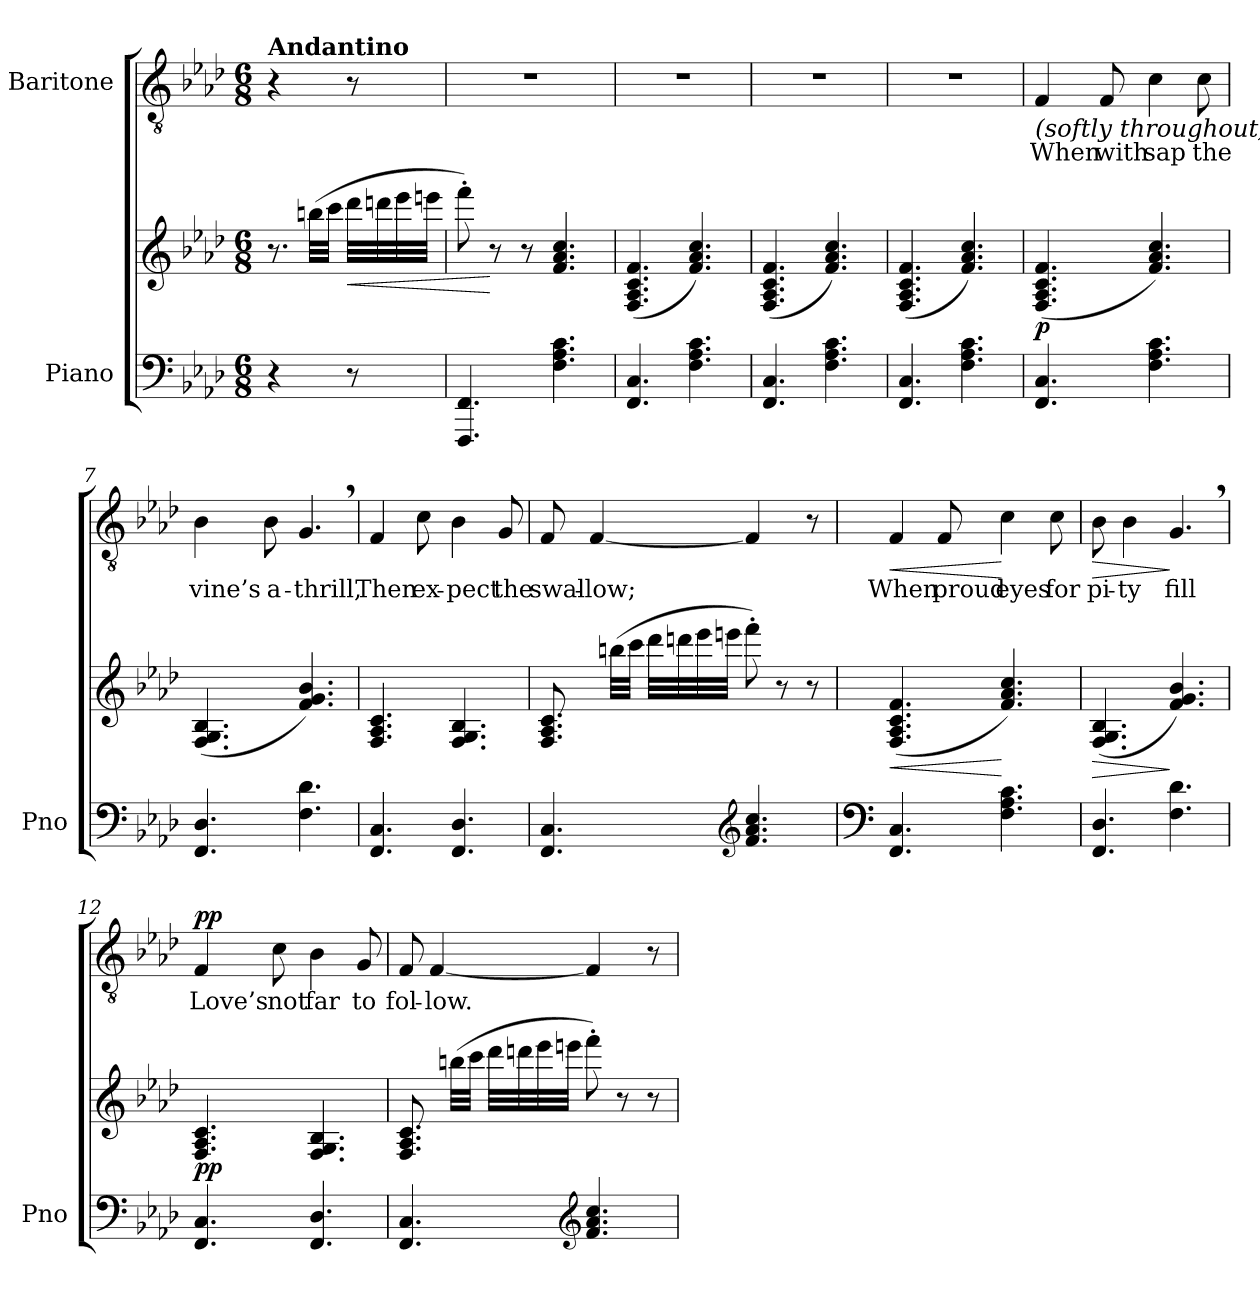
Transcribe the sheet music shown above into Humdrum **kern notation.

**kern	**kern	**dynam	**kern	**text	**dynam
*part2	*part2	*part2	*part1	*part1	*part1
*staff3	*staff2	*staff2/3	*staff1	*staff1	*staff1
*I"Piano	*	*	*I"Baritone	*	*
*I'Pno	*	*	*	*	*
*clefF4	*clefG2	*	*clefGv2	*	*
*k[b-e-a-d-]	*k[b-e-a-d-]	*	*k[b-e-a-d-]	*	*
*M6/8	*M6/8	*	*M6/8	*	*
=1	=1	=1	=1	=1	=1
!	!	!	!LO:TX:a:B:t=Andantino	!	!
4r	8.r	.	4r	.	.
!	!	!LO:DY:b	!	!	!
!	!	!LO:DY:n=1:b	!	!	!
.	(32bbn\LLL	p other-dynamics	.	.	.
.	32ccc\JJJ	.	.	.	.
!	!	!LO:HP:b	!	!	!
8r	32ddd-\LLL	<	8r	.	.
.	32dddn\	.	.	.	.
.	32eee-\	.	.	.	.
.	32eeen\JJJ	.	.	.	.
=2	=2	=2	=2	=2	=2
4.FFF/ 4.FF/	8fff'\)	.	2.r	.	.
.	8r	[	.	.	.
.	8r	.	.	.	.
4.F\ 4.A-\ 4.c\	4.f/ 4.a-/ 4.cc/	.	.	.	.
=3	=3	=3	=3	=3	=3
4.FF/ 4.C/	(>4.F/ 4.A-/ 4.c/ 4.f/	.	2.r	.	.
4.F\ 4.A-\ 4.c\	4.f/ 4.a-/ 4.cc/)	.	.	.	.
!!LO:LB:g=z
=4	=4	=4	=4	=4	=4
4.FF/ 4.C/	(>4.F/ 4.A-/ 4.c/ 4.f/	.	2.r	.	.
4.F\ 4.A-\ 4.c\	4.f/ 4.a-/ 4.cc/)	.	.	.	.
=5	=5	=5	=5	=5	=5
4.FF/ 4.C/	(>4.F/ 4.A-/ 4.c/ 4.f/	.	2.r	.	.
4.F\ 4.A-\ 4.c\	4.f/ 4.a-/ 4.cc/)	.	.	.	.
=6	=6	=6	=6	=6	=6
!	!	!	!LO:TX:b:i:t=(softly throughout)	!	!
!	!	!LO:DY:b	!	!LO:LY:b	!
4.FF/ 4.C/	(>4.F/ 4.A-/ 4.c/ 4.f/	p	4F/	When	.
!	!	!	!	!LO:LY:b	!
.	.	.	8F/	with	.
!	!	!	!	!LO:LY:b	!
4.F\ 4.A-\ 4.c\	4.f/ 4.a-/ 4.cc/)	.	4c\	sap	.
!	!	!	!	!LO:LY:b	!
.	.	.	8c\	the	.
!!LO:LB:g=z
=7	=7	=7	=7	=7	=7
!	!	!	!	!LO:LY:b	!
4.FF/ 4.D-/	(>4.F/ 4.G/ 4.B-/	.	4B-\	vine’s	.
!	!	!	!	!LO:LY:b	!
.	.	.	8B-\	a-	.
!	!	!	!	!LO:LY:b	!
4.F\ 4.d-\	4.f/ 4.g/ 4.b-/)	.	4.G,/	-thrill,	.
=8	=8	=8	=8	=8	=8
!	!	!	!	!LO:LY:b	!
4.FF/ 4.C/	4.F/ 4.A-/ 4.c/	.	4F/	Then	.
!	!	!	!	!LO:LY:b	!
.	.	.	8c\	ex-	.
!	!	!	!	!LO:LY:b	!
4.FF/ 4.D-/	4.F/ 4.G/ 4.B-/	.	4B-\	-pect	.
!	!	!	!	!LO:LY:b	!
.	.	.	8G/	the	.
=9	=9	=9	=9	=9	=9
!	!	!	!	!LO:LY:b	!
4.FF/ 4.C/	8.F/ 8.A-/ 8.c/	.	8F/	swal-	.
!	!	!	!	!LO:LY:b	!
.	.	.	[4F/	-low;	.
.	(32bbn\LLL	.	.	.	.
.	32ccc\JJJ	.	.	.	.
.	32ddd-\LLL	.	.	.	.
.	32dddn\	.	.	.	.
.	32eee-\	.	.	.	.
.	32eeen\JJJ	.	.	.	.
*clefG2	*	*	*	*	*
4.f/ 4.a-/ 4.cc/	8fff'\)	.	4F/]	.	.
.	8r	.	.	.	.
.	8r	.	8r	.	.
!!LO:PB:g=z
=10	=10	=10	=10	=10	=10
*clefF4	*	*	*	*	*
!	!	!LO:HP:b	!	!LO:LY:b	!LO:HP:b
4.FF/ 4.C/	(>4.F/ 4.A-/ 4.c/ 4.f/	<	4F/	When	<
!	!	!	!	!LO:LY:b	!
.	.	.	8F/	proud	.
!	!	!	!	!LO:LY:b	!
4.F\ 4.A-\ 4.c\	4.f/ 4.a-/ 4.cc/)	[	4c\	eyes	[
!	!	!	!	!LO:LY:b	!
.	.	.	8c\	for	.
=11	=11	=11	=11	=11	=11
!	!	!LO:HP:b	!	!LO:LY:b	!LO:HP:b
4.FF/ 4.D-/	(>4.F/ 4.G/ 4.B-/	>	8B-\	pi-	>
!	!	!	!	!LO:LY:b	!
.	.	.	4B-\	-ty	.
!	!	!	!	!LO:LY:b	!
4.F\ 4.d-\	4.f/ 4.g/ 4.b-/)	]	4.G,/	fill	]
=12	=12	=12	=12	=12	=12
!	!	!LO:DY:b	!	!LO:LY:b	!LO:DY:a
4.FF/ 4.C/	4.F/ 4.A-/ 4.c/	pp	4F/	Love’s	pp
!	!	!	!	!LO:LY:b	!
.	.	.	8c\	not	.
!	!	!	!	!LO:LY:b	!
4.FF/ 4.D-/	4.F/ 4.G/ 4.B-/	.	4B-\	far	.
!	!	!	!	!LO:LY:b	!
.	.	.	8G/	to	.
!!LO:LB:g=z
=13	=13	=13	=13	=13	=13
!	!	!	!	!LO:LY:b	!
4.FF/ 4.C/	8.F/ 8.A-/ 8.c/	.	8F/	fol-	.
!	!	!	!	!LO:LY:b	!
.	.	.	[4F/	-low.	.
.	(32bbn\LLL	.	.	.	.
.	32ccc\JJJ	.	.	.	.
.	32ddd-\LLL	.	.	.	.
.	32dddn\	.	.	.	.
.	32eee-\	.	.	.	.
.	32eeen\JJJ	.	.	.	.
*clefG2	*	*	*	*	*
4.f/ 4.a-/ 4.cc/	8fff'\)	.	4F/]	.	.
.	8r	.	.	.	.
.	8r	.	8r	.	.
=	=	=	=	=	=
*-	*-	*-	*-	*-	*-
